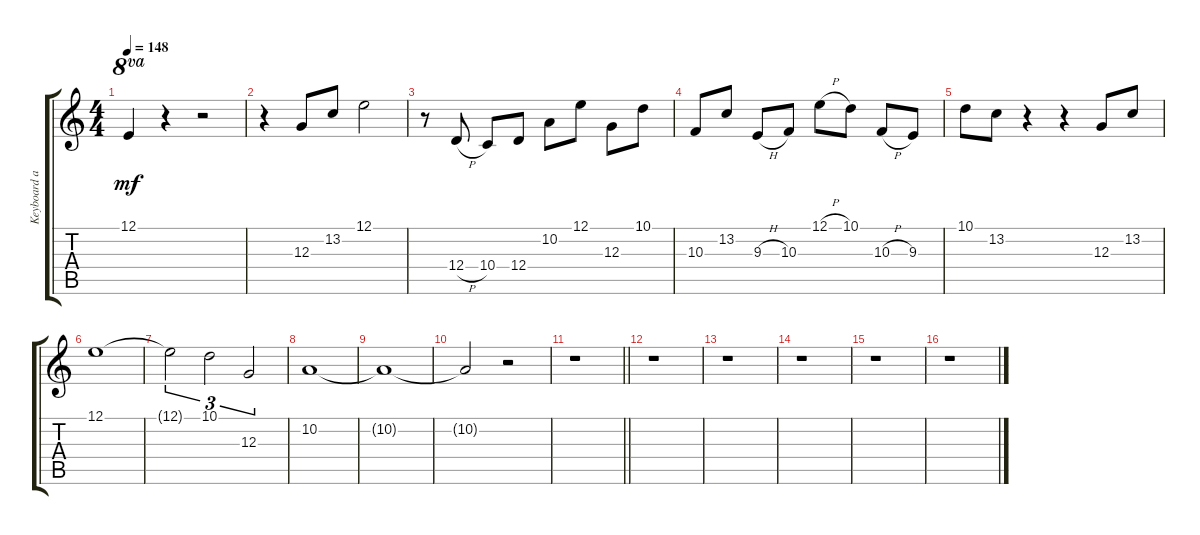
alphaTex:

\track ("Keyboard arr. for gtr." "Keyboard a") {instrument electricpiano1}
\staff {score tabs}
\tuning (E4 B3 G3 D3 A2 E2) {hide}
\ts (4 4)
\tempo 148
\clef g2
\ks c
12.1{t}.4{ot 8va dy mf} r.4 r.2 |
r.4 12.3.8 13.2.8 12.1.2 |
r.8 12.4{h}.8 10.4.8 12.4.8 10.2.8 12.1.8 12.3.8 10.1.8 |
10.3.8 13.2.8 9.3{h}.8 10.3.8 12.1{h}.8 10.1.8 10.3{h}.8 9.3.8 |
10.1.8 13.2.8 r.4 r.4 12.3.8 13.2.8 |
12.1.1 |
12.1{t}.2{tu (3 2)} 10.1.2{tu (3 2)} 12.3.2{tu (3 2)} |
10.2.1 |
10.2{t}.1 |
10.2{t}.2 r.2 |
\barLineRight lightlight
r.1 |
\section ("" " ")
r.1 |
r.1 |
r.1 |
r.1 |
r.1
